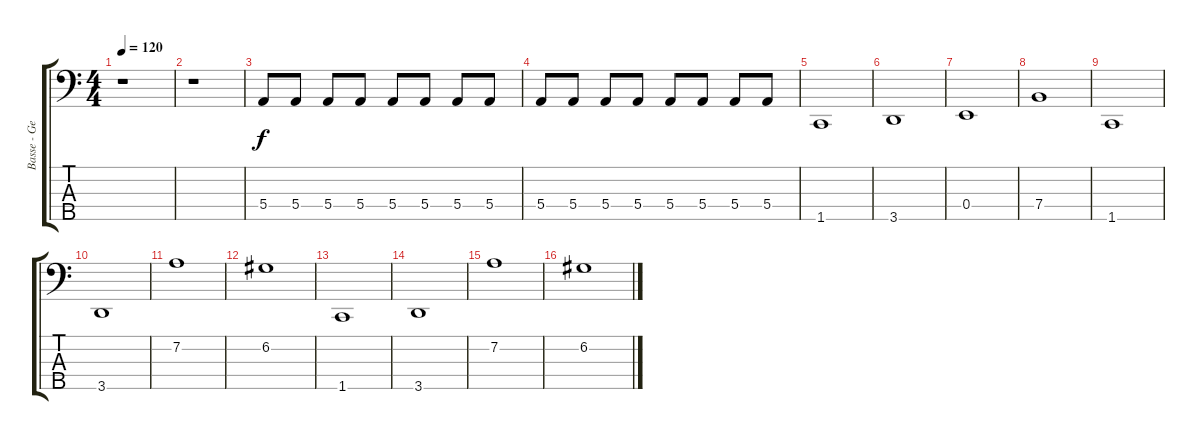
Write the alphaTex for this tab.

\track ("Basse - Georg" "Basse - Ge") {instrument electricbassfinger}
\staff {score tabs}
\tuning (G2 D2 A1 E1 B0) {hide}
\ts (4 4)
\tempo 120
\clef f4
\ks c
r.1{dy f} |
r.1{volume 0} |
5.4.8{volume 4} 5.4.8 5.4.8 5.4.8 5.4.8 5.4.8 5.4.8 5.4.8 |
5.4.8 5.4.8 5.4.8 5.4.8 5.4.8 5.4.8 5.4.8 5.4.8 |
1.5.1 |
3.5.1 |
0.4.1 |
7.4.1 |
1.5.1 |
3.5.1 |
7.2.1 |
6.2.1 |
1.5.1 |
3.5.1 |
7.2.1 |
6.2.1
